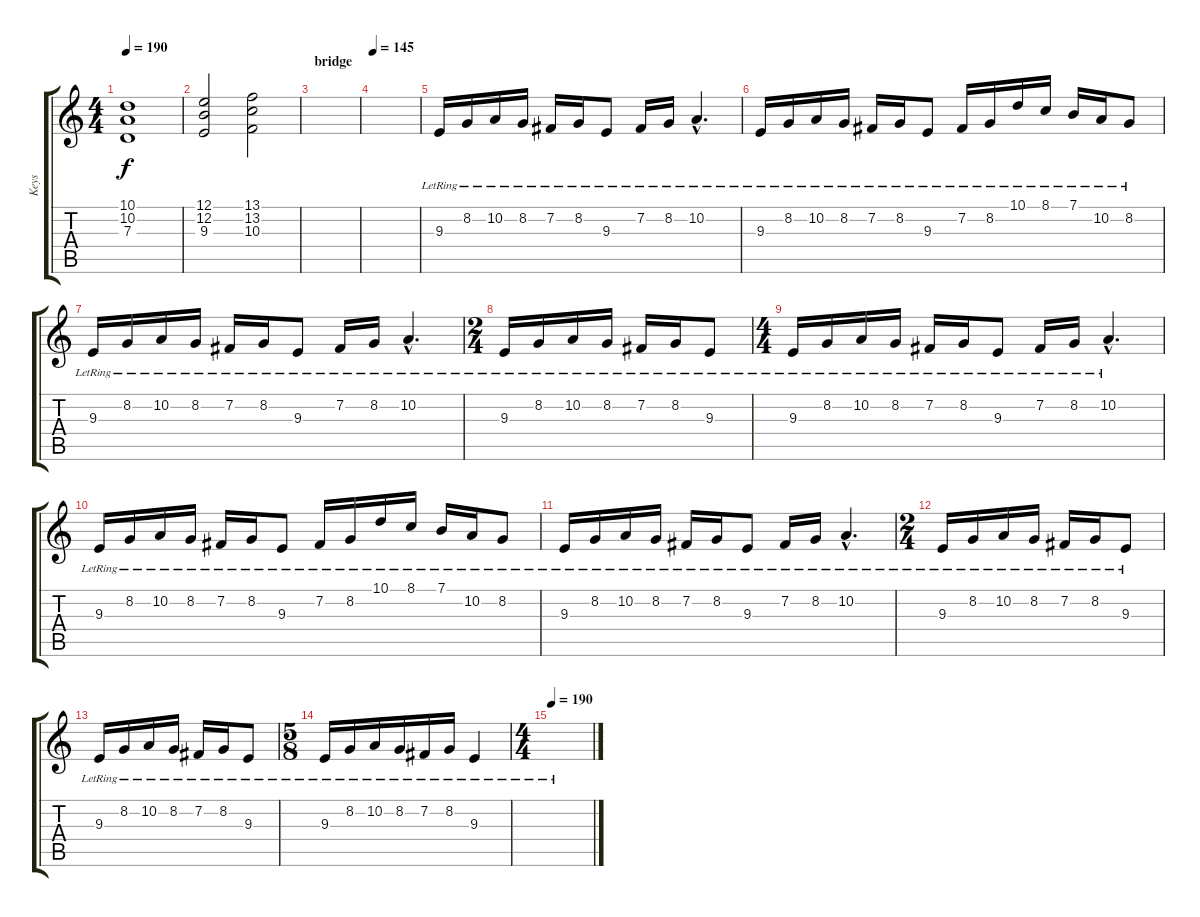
\track ("Keys" "Keys") {instrument glockenspiel}
\staff {score tabs}
\tuning (E4 B3 G3 D3 A2 E2) {hide}
\ts (4 4)
\tempo 190
\clef g2
\ks c
(10.1 10.2 7.3).1{dy f} |
(12.1 12.2 9.3).2 (13.1 13.2 10.3).2 |
\section ("" "bridge")
|
\tempo 145
|
9.3{lr}.16{volume 11 instrument glockenspiel} 8.2{lr}.16 10.2{lr}.16 8.2{lr}.16 7.2{lr}.16 8.2{lr}.16 9.3{lr}.8 7.2{lr}.16 8.2{lr}.16 10.2{hac lr}.4{d} |
9.3{lr}.16 8.2{lr}.16 10.2{lr}.16 8.2{lr}.16 7.2{lr}.16 8.2{lr}.16 9.3{lr}.8 7.2{lr}.16 8.2{lr}.16 10.1{lr}.16 8.1{lr}.16 7.1{lr}.16 10.2{lr}.16 8.2{lr}.8 |
9.3{lr}.16 8.2{lr}.16 10.2{lr}.16 8.2{lr}.16 7.2{lr}.16 8.2{lr}.16 9.3{lr}.8 7.2{lr}.16 8.2{lr}.16 10.2{hac lr}.4{d} |
\ts (2 4)
9.3{lr}.16 8.2{lr}.16 10.2{lr}.16 8.2{lr}.16 7.2{lr}.16 8.2{lr}.16 9.3{lr}.8 |
\ts (4 4)
9.3{lr}.16 8.2{lr}.16 10.2{lr}.16 8.2{lr}.16 7.2{lr}.16 8.2{lr}.16 9.3{lr}.8 7.2{lr}.16 8.2{lr}.16 10.2{hac lr}.4{d} |
9.3{lr}.16 8.2{lr}.16 10.2{lr}.16 8.2{lr}.16 7.2{lr}.16 8.2{lr}.16 9.3{lr}.8 7.2{lr}.16 8.2{lr}.16 10.1{lr}.16 8.1{lr}.16 7.1{lr}.16 10.2{lr}.16 8.2{lr}.8 |
9.3{lr}.16 8.2{lr}.16 10.2{lr}.16 8.2{lr}.16 7.2{lr}.16 8.2{lr}.16 9.3{lr}.8 7.2{lr}.16 8.2{lr}.16 10.2{hac lr}.4{d} |
\ts (2 4)
9.3{lr}.16 8.2{lr}.16 10.2{lr}.16 8.2{lr}.16 7.2{lr}.16 8.2{lr}.16 9.3{lr}.8 |
9.3{lr}.16 8.2{lr}.16 10.2{lr}.16 8.2{lr}.16 7.2{lr}.16 8.2{lr}.16 9.3{lr}.8 |
\ts (5 8)
9.3{lr}.16 8.2{lr}.16 10.2{lr}.16 8.2{lr}.16 7.2{lr}.16 8.2{lr}.16 9.3{lr}.4 |
\ts (4 4)
\tempo 190
